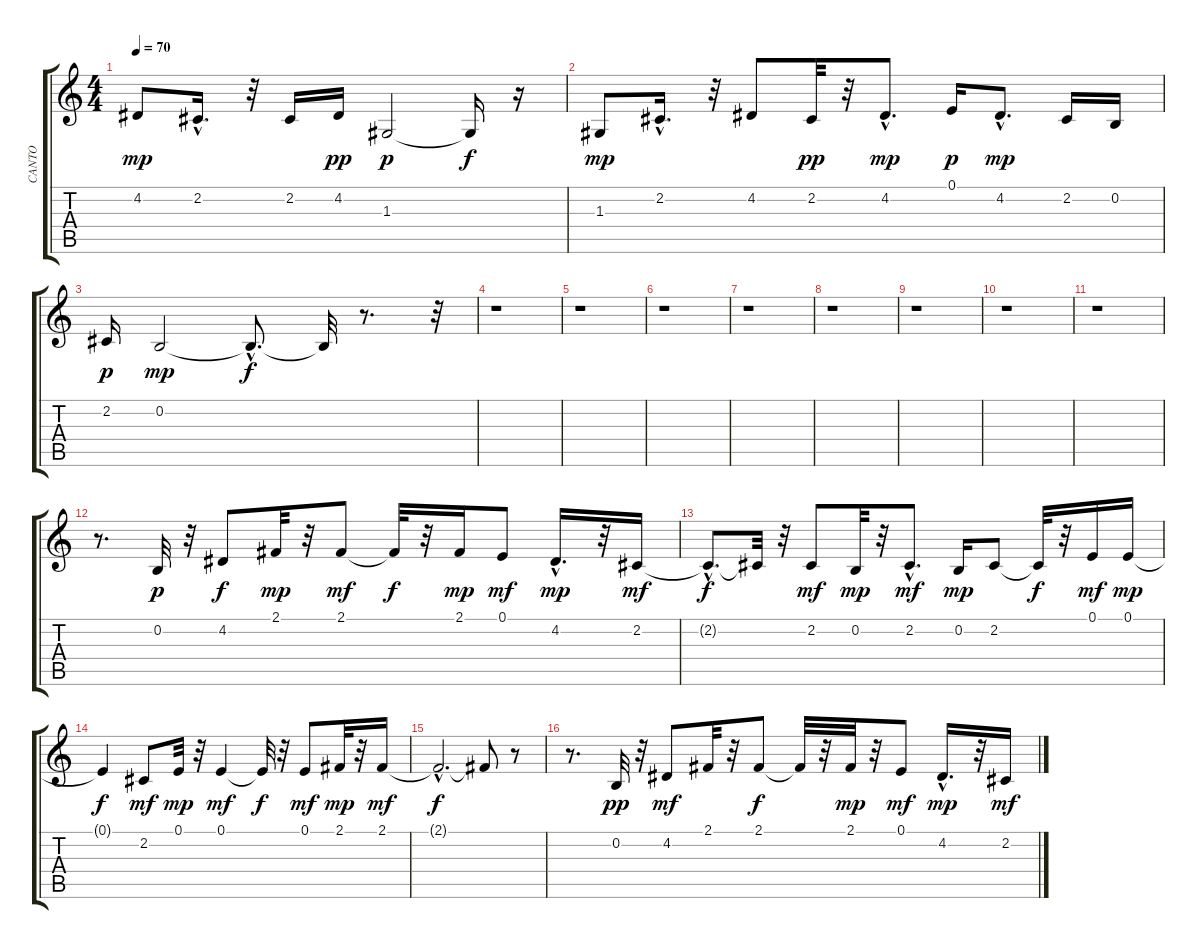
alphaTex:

\track ("CANTO" "CANTO") {instrument vibraphone}
\staff {score tabs}
\tuning (E4 B3 G3 D3 A2 E2) {hide}
\ts (4 4)
\tempo 70
\clef g2
\ks c
4.2.8{dy mp} 2.2{hac}.16{d} r.32 2.2.16 4.2.16{dy pp} 1.3.2{dy p} 1.3{t}.16{dy f} r.16 |
1.3.8{dy mp} 2.2{hac}.16{d} r.32 4.2.8 2.2.32{dy pp} r.32 4.2{hac}.8{d dy mp} 0.1.16{dy p} 4.2{hac}.8{d dy mp} 2.2.16 0.2.16 |
2.2.16{dy p} 0.2.2{dy mp} 0.2{hac t}.8{d dy f} 0.2{t}.32 r.8{d} r.32 |
r.1 |
r.1 |
r.1 |
r.1 |
r.1 |
r.1 |
r.1 |
r.1 |
r.8{d} 0.2.32{dy p} r.32 4.2.8{dy f} 2.1.32{dy mp} r.32 2.1.8{dy mf} 2.1{t}.32{dy f} r.32 2.1.16{dy mp} 0.1.8{dy mf} 4.2{hac}.16{d dy mp} r.32 2.2.16{dy mf} |
2.2{hac t}.8{d dy f} 2.2{t}.32 r.32 2.2.8{dy mf} 0.2.32{dy mp} r.32 2.2{hac}.8{d dy mf} 0.2.16{dy mp} 2.2.8 2.2{t}.32{dy f} r.32 0.1.16{dy mf} 0.1.16{dy mp} |
0.1{t}.4{dy f} 2.2.8{dy mf} 0.1.32{dy mp} r.32 0.1.4{dy mf} 0.1{t}.32{dy f} r.32 0.1.8{dy mf} 2.1.32{dy mp} r.32 2.1.16{dy mf} |
2.1{hac t}.2{d dy f} 2.1{t}.8 r.8 |
r.8{d} 0.2.32{dy pp} r.32 4.2.8{dy mf} 2.1.32 r.32 2.1.8{dy f} 2.1{t}.32 r.32 2.1.32{dy mp} r.32 0.1.8{dy mf} 4.2{hac}.16{d dy mp} r.32 2.2.16{dy mf}
